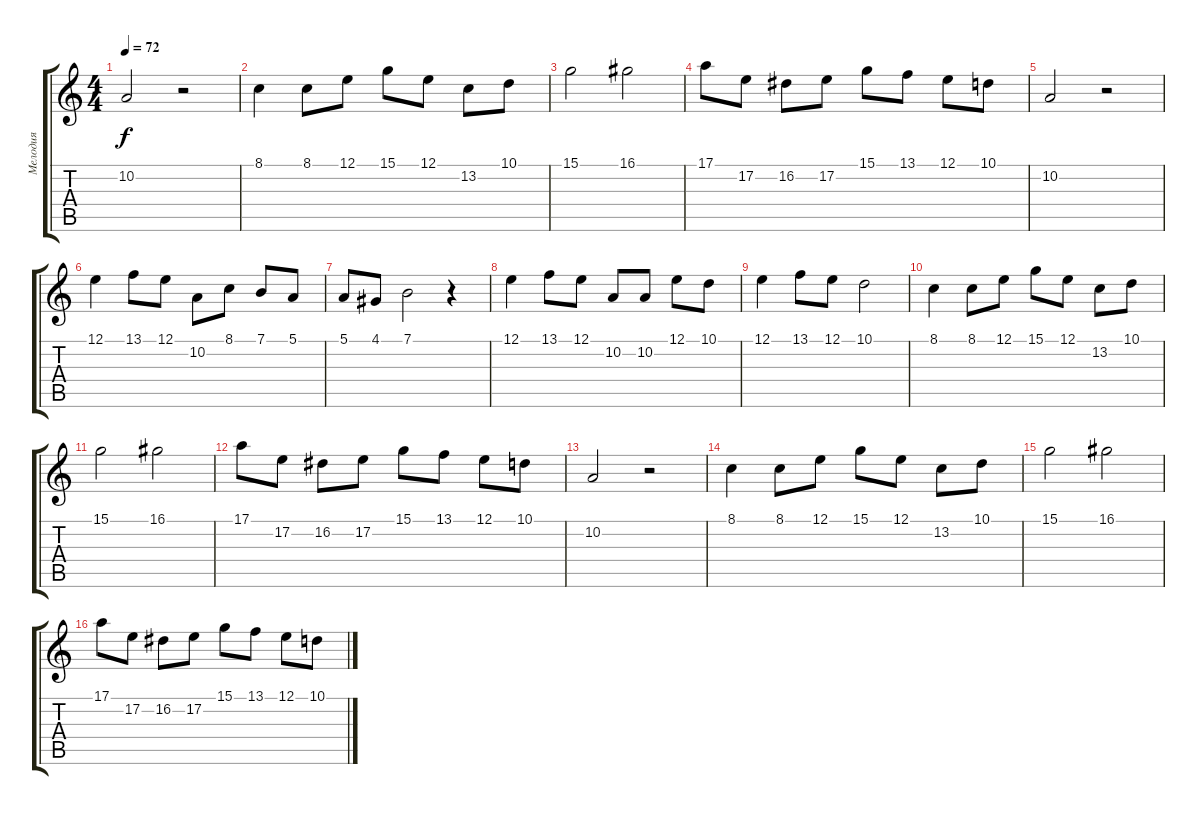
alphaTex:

\track ("Мелодия" "Мелодия") {instrument recorder}
\staff {score tabs}
\tuning (E4 B3 G3 D3 A2 E2) {hide}
\ts (4 4)
\tempo 72
\clef g2
\ks c
10.2.2{dy f} r.2 |
8.1.4 8.1.8 12.1.8 15.1.8 12.1.8 13.2.8 10.1.8 |
15.1.2 16.1.2 |
17.1.8 17.2.8 16.2.8 17.2.8 15.1.8 13.1.8 12.1.8 10.1.8 |
10.2.2 r.2 |
12.1.4 13.1.8 12.1.8 10.2.8 8.1.8 7.1.8 5.1.8 |
5.1.8 4.1.8 7.1.2 r.4 |
12.1.4 13.1.8 12.1.8 10.2.8 10.2.8 12.1.8 10.1.8 |
12.1.4 13.1.8 12.1.8 10.1.2 |
8.1.4 8.1.8 12.1.8 15.1.8 12.1.8 13.2.8 10.1.8 |
15.1.2 16.1.2 |
17.1.8 17.2.8 16.2.8 17.2.8 15.1.8 13.1.8 12.1.8 10.1.8 |
10.2.2 r.2 |
8.1.4 8.1.8 12.1.8 15.1.8 12.1.8 13.2.8 10.1.8 |
15.1.2 16.1.2 |
17.1.8 17.2.8 16.2.8 17.2.8 15.1.8 13.1.8 12.1.8 10.1.8
